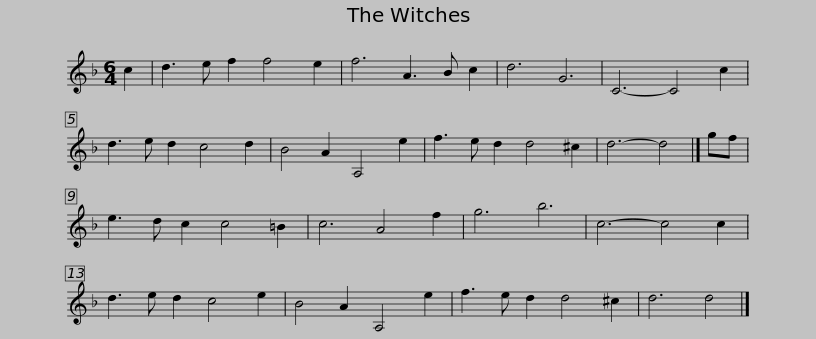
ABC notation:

X:1
L:1/8
M:6/4
I:linebreak $
K:Dmin
V:1 treble
V:1
 c2 | d3 e f2 f4 e2 | f6 A3 B c2 | d6 G6 | C6- C4 c2 | %5
 d3 e d2 c4 d2 | B4 A2 A,4 e2 | f3 e d2 d4 ^c2 | d6- d4 |]$ gf | %10
 e3 d c2 c4 =B2 | c6 A4 f2 | g6 b6 | c6- c4 c2 | d3 e d2 c4 e2 | %15
 B4 A2 A,4 e2 | f3 e d2 d4 ^c2 | d6 d4 |] %18
